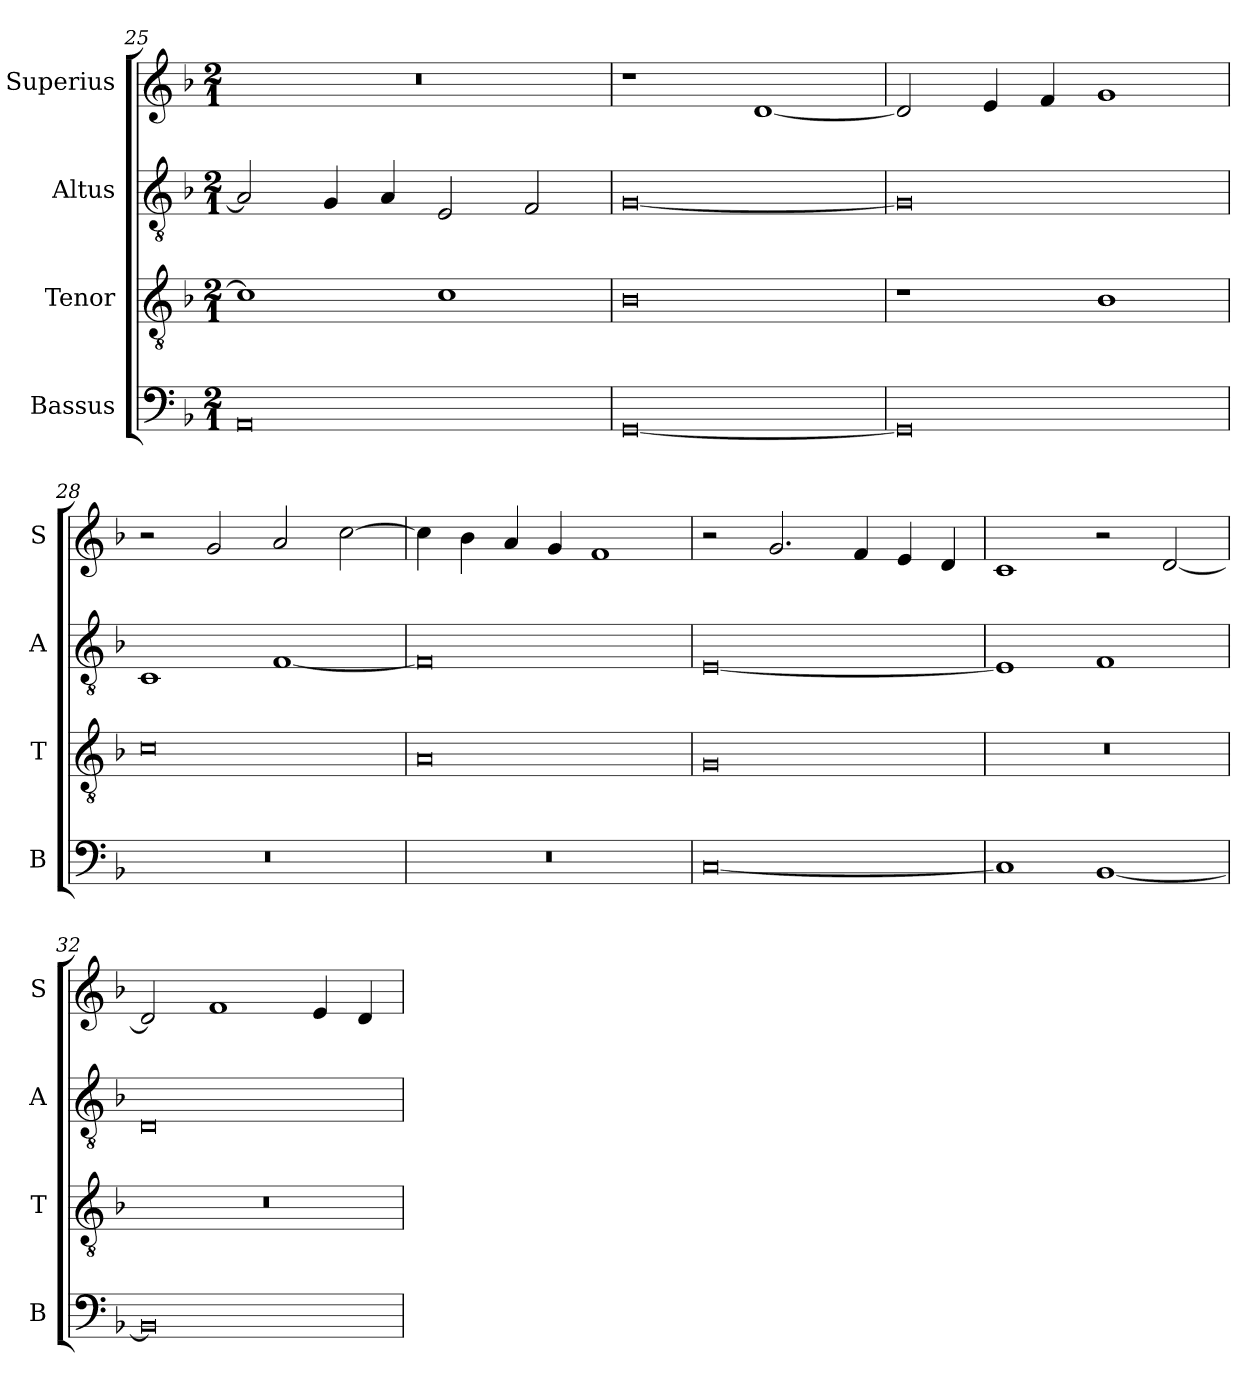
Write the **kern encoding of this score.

**kern	**kern	**kern	**kern
*part4	*part3	*part2	*part1
*staff4	*staff3	*staff2	*staff1
*I"Bassus	*I"Tenor	*I"Altus	*I"Superius
*I'B	*I'T	*I'A	*I'S
*clefF4	*clefGv2	*clefGv2	*clefG2
*k[b-]	*k[b-]	*k[b-]	*k[b-]
*M2/1	*M2/1	*M2/1	*M2/1
=25	=25	=25	=25
0AA	1c]	2A/]	0r
.	.	4G/	.
.	.	4A/	.
.	1c	2E/	.
.	.	2F/	.
=26	=26	=26	=26
[0GG	0B-	[0G	1r
.	.	.	[1d
=27	=27	=27	=27
0GG]	1r	0G]	2d/]
.	.	.	4e/
.	.	.	4f/
.	1B-	.	1g
=28	=28	=28	=28
0r	0c	1C	2r
.	.	.	2g/
.	.	[1F	2a/
.	.	.	[2cc\
=29	=29	=29	=29
0r	0A	0F]	4cc\]
.	.	.	4b-\
.	.	.	4a/
.	.	.	4g/
.	.	.	1f
=30	=30	=30	=30
[0C	0G	[0E	2r
.	.	.	2.g/
.	.	.	4f/
.	.	.	4e/
.	.	.	4d/
=31	=31	=31	=31
1C]	0r	1E]	1c
[1BB-	.	1F	2r
.	.	.	[2d/
=32	=32	=32	=32
0BB-]	0r	0D	2d/]
.	.	.	1f
.	.	.	4e/
.	.	.	4d/
=	=	=	=
*-	*-	*-	*-
